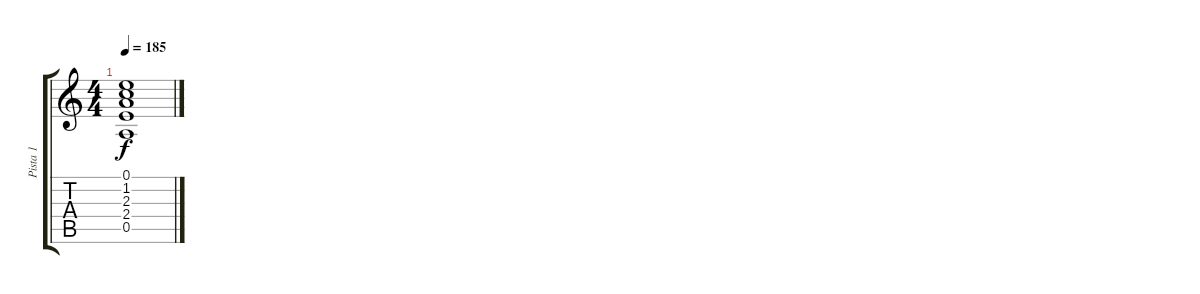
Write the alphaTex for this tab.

\track ("Pista 1" "Pista 1") {instrument acousticguitarsteel}
\staff {score tabs}
\tuning (E4 B3 G3 D3 A2 E2) {hide}
\ts (4 4)
\tempo 185
\clef g2
\ks c
(0.1 1.2 2.3 2.4 0.5).1{dy f}
